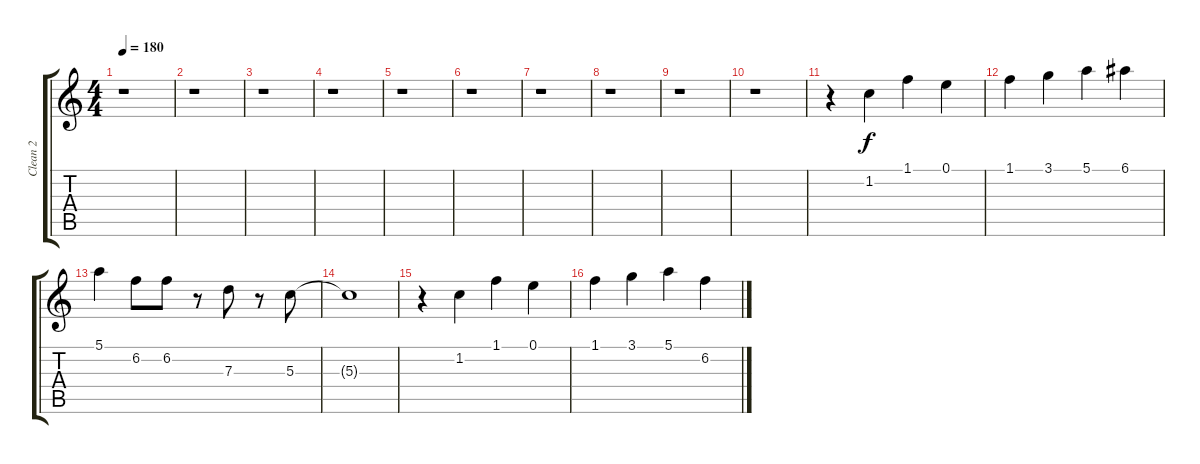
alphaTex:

\track ("Clean 2" "Clean 2") {instrument electricguitarclean}
\staff {score tabs}
\tuning (E4 B3 G3 D3 A2 E2) {hide}
\ts (4 4)
\tempo 180
\clef g2
\ks c
r.1{dy f} |
r.1 |
r.1 |
r.1 |
r.1 |
r.1 |
r.1 |
r.1 |
r.1 |
r.1 |
r.4 1.2.4 1.1.4 0.1.4 |
1.1.4 3.1.4 5.1.4 6.1.4 |
5.1.4 6.2.8 6.2.8 r.8 7.3.8 r.8 5.3.8 |
5.3{t}.1 |
r.4 1.2.4 1.1.4 0.1.4 |
1.1.4 3.1.4 5.1.4 6.2.4
